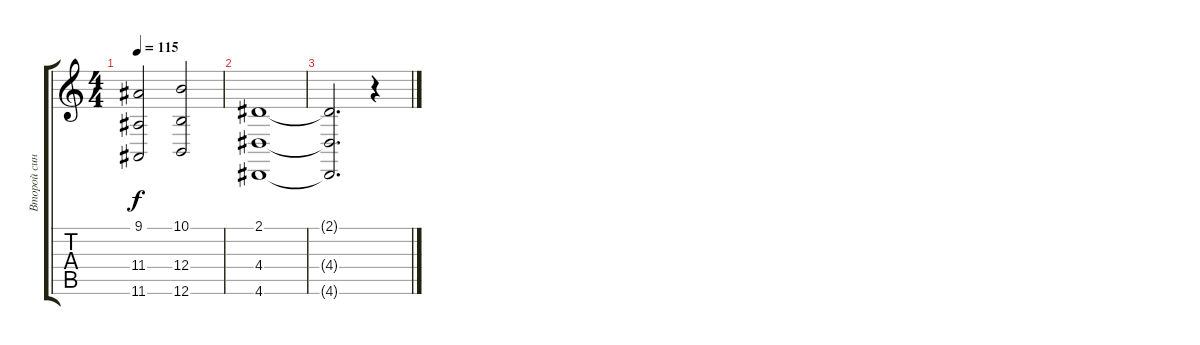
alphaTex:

\track ("Второй синтич" "Второй син") {instrument tremolostrings}
\staff {score tabs}
\tuning (Db4 Ab3 E3 B2 Gb2 B1) {hide}
\ts (4 4)
\tempo 115
\clef g2
\ks c
(9.1 11.4 11.6).2{dy f} (10.1 12.4 12.6).2 |
(2.1 4.4 4.6).1 |
(2.1{t} 4.4{t} 4.6{t}).2{d} r.4
